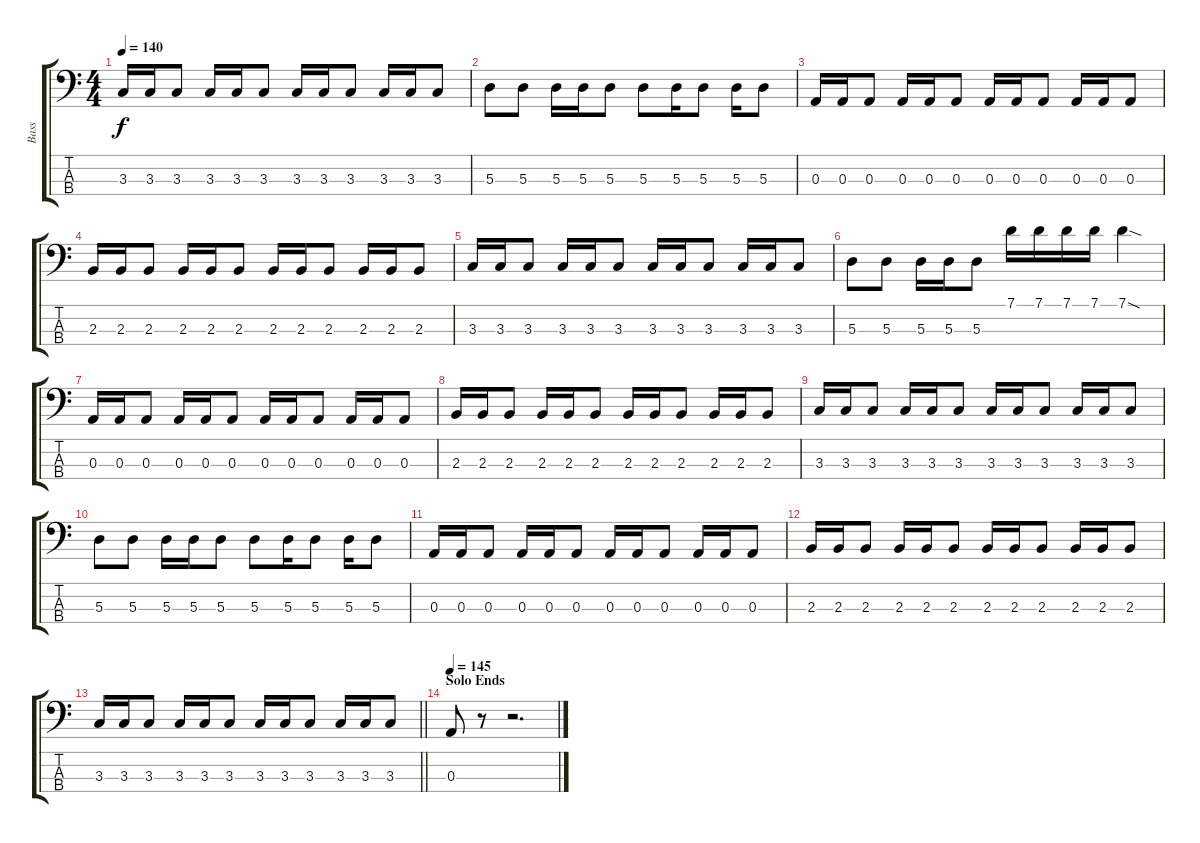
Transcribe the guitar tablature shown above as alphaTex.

\track ("Bass" "Bass") {instrument electricbassfinger}
\staff {score tabs}
\tuning (G2 D2 A1 E1) {hide}
\ts (4 4)
\tempo 140
\clef f4
\ks c
3.3.16{dy f} 3.3.16 3.3.8 3.3.16 3.3.16 3.3.8 3.3.16 3.3.16 3.3.8 3.3.16 3.3.16 3.3.8 |
5.3.8 5.3.8 5.3.16 5.3.16 5.3.8 5.3.8 5.3.16 5.3.8 5.3.16 5.3.8 |
0.3.16 0.3.16 0.3.8 0.3.16 0.3.16 0.3.8 0.3.16 0.3.16 0.3.8 0.3.16 0.3.16 0.3.8 |
2.3.16 2.3.16 2.3.8 2.3.16 2.3.16 2.3.8 2.3.16 2.3.16 2.3.8 2.3.16 2.3.16 2.3.8 |
3.3.16 3.3.16 3.3.8 3.3.16 3.3.16 3.3.8 3.3.16 3.3.16 3.3.8 3.3.16 3.3.16 3.3.8 |
5.3.8 5.3.8 5.3.16 5.3.16 5.3.8 7.1.16 7.1.16 7.1.16 7.1.16 7.1{sod}.4 |
0.3.16 0.3.16 0.3.8 0.3.16 0.3.16 0.3.8 0.3.16 0.3.16 0.3.8 0.3.16 0.3.16 0.3.8 |
2.3.16 2.3.16 2.3.8 2.3.16 2.3.16 2.3.8 2.3.16 2.3.16 2.3.8 2.3.16 2.3.16 2.3.8 |
3.3.16 3.3.16 3.3.8 3.3.16 3.3.16 3.3.8 3.3.16 3.3.16 3.3.8 3.3.16 3.3.16 3.3.8 |
5.3.8 5.3.8 5.3.16 5.3.16 5.3.8 5.3.8 5.3.16 5.3.8 5.3.16 5.3.8 |
0.3.16 0.3.16 0.3.8 0.3.16 0.3.16 0.3.8 0.3.16 0.3.16 0.3.8 0.3.16 0.3.16 0.3.8 |
2.3.16 2.3.16 2.3.8 2.3.16 2.3.16 2.3.8 2.3.16 2.3.16 2.3.8 2.3.16 2.3.16 2.3.8 |
\barLineRight lightlight
3.3.16 3.3.16 3.3.8 3.3.16 3.3.16 3.3.8 3.3.16 3.3.16 3.3.8 3.3.16 3.3.16 3.3.8 |
\section ("" "Solo Ends")
\tempo 145
0.3.8 r.8 r.2{d}
